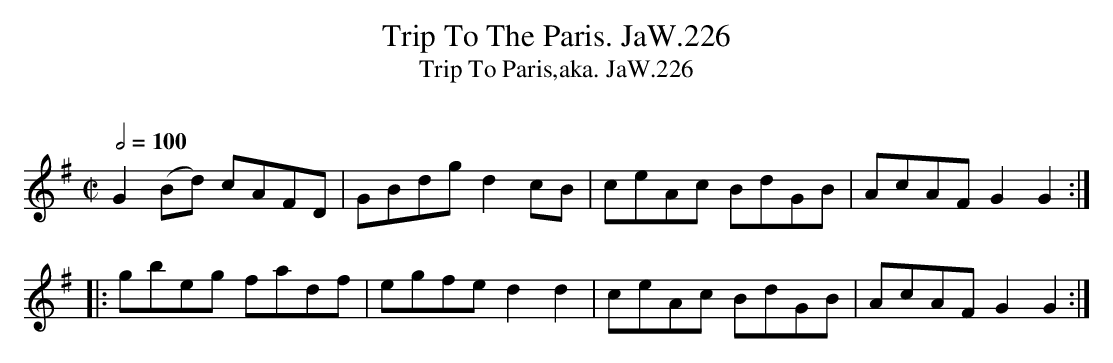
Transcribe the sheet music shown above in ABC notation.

X:1
T:Trip To The Paris. JaW.226
T:Trip To Paris,aka. JaW.226
M:C|
L:1/8
Q:1/2=100
O:
K:G
G2(Bd) cAFD|GBdg d2cB|ceAc BdGB|AcAF G2G2:|
|:gbeg fadf|egfe d2d2|ceAc BdGB|AcAF G2G2:|
